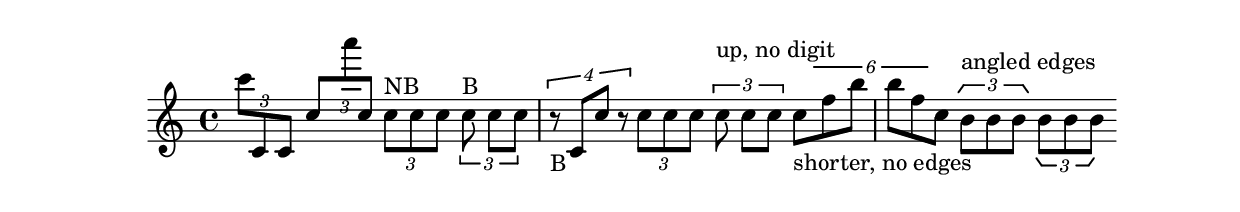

\header {
texidoc = "Tuplet bracket formatting supports numerous options,
for instance, bracketed (B) and non-bracketed (NB).
"
}
 

\version "2.1.26"


\score { 
    \context Voice \notes\relative c'' {

 	\times 2/3 { c'8 c,, c }
 	\times 2/3 { c'8 c'' c,, }

	
 	\times 2/3 {  c8[^"NB" c c]  }
	
 	\times 2/3 { c8^"B"  c[ c]  }
 	\times 2/4 { r8_"B"  c,[ c'] r8 }
	
 	\override TupletBracket  #'bracket-visibility = #'if-no-beam  
 	\times 2/3 {  c8[ c c]  }
	
	\override TupletBracket  #'direction = #1
 	\override TupletBracket  #'number-visibility = ##f
 	\times 2/3 { c8^""^""^"up, no digit"  c[ c]  }
 	\revert TupletBracket #'number-visibility

	\override TupletBracket  #'bracket-visibility = ##t
	\override TupletBracket  #'edge-height = #'(0.0 . 0.0)
	\override TupletBracket  #'shorten-pair = #'(2.0 . 2.0)
	\times 4/6 { c_"shorter, no edges" f b  b f c}	
	\revert TupletBracket #'edge-height
	\revert TupletBracket #'shorten-pair
    	\override TupletBracket  #'bracket-flare = #'(0.5 . 0.5)
	\times 2/3 { b^""^""^"angled edges" b b }
 	\revert TupletBracket #'direction
	\times 2/3 { b b b }

    }
}

